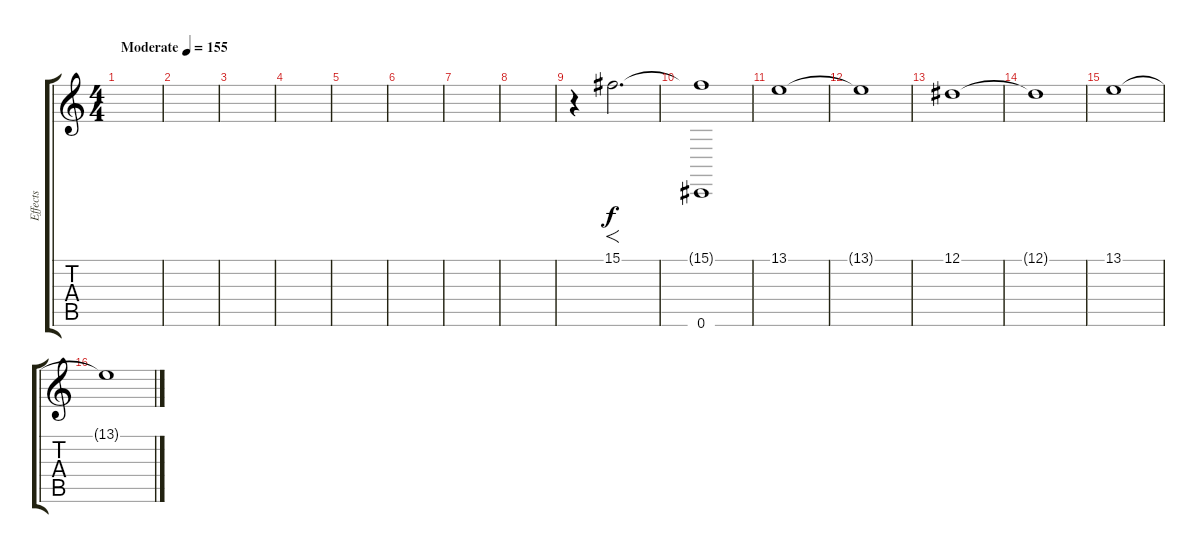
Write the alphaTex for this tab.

\track ("Effects" "Effects") {instrument stringensemble2}
\staff {score tabs}
\tuning (Eb4 Bb3 Gb3 Db3 Ab2 Db2) {hide}
\ts (4 4)
\tempo (155 "Moderate")
\clef g2
\ks c
|
|
|
|
|
|
|
|
r.4 15.1.2{f d} |
(15.1{t} 0.6).1 |
13.1.1 |
13.1{t}.1 |
12.1.1 |
12.1{t}.1 |
13.1.1 |
13.1{t}.1
